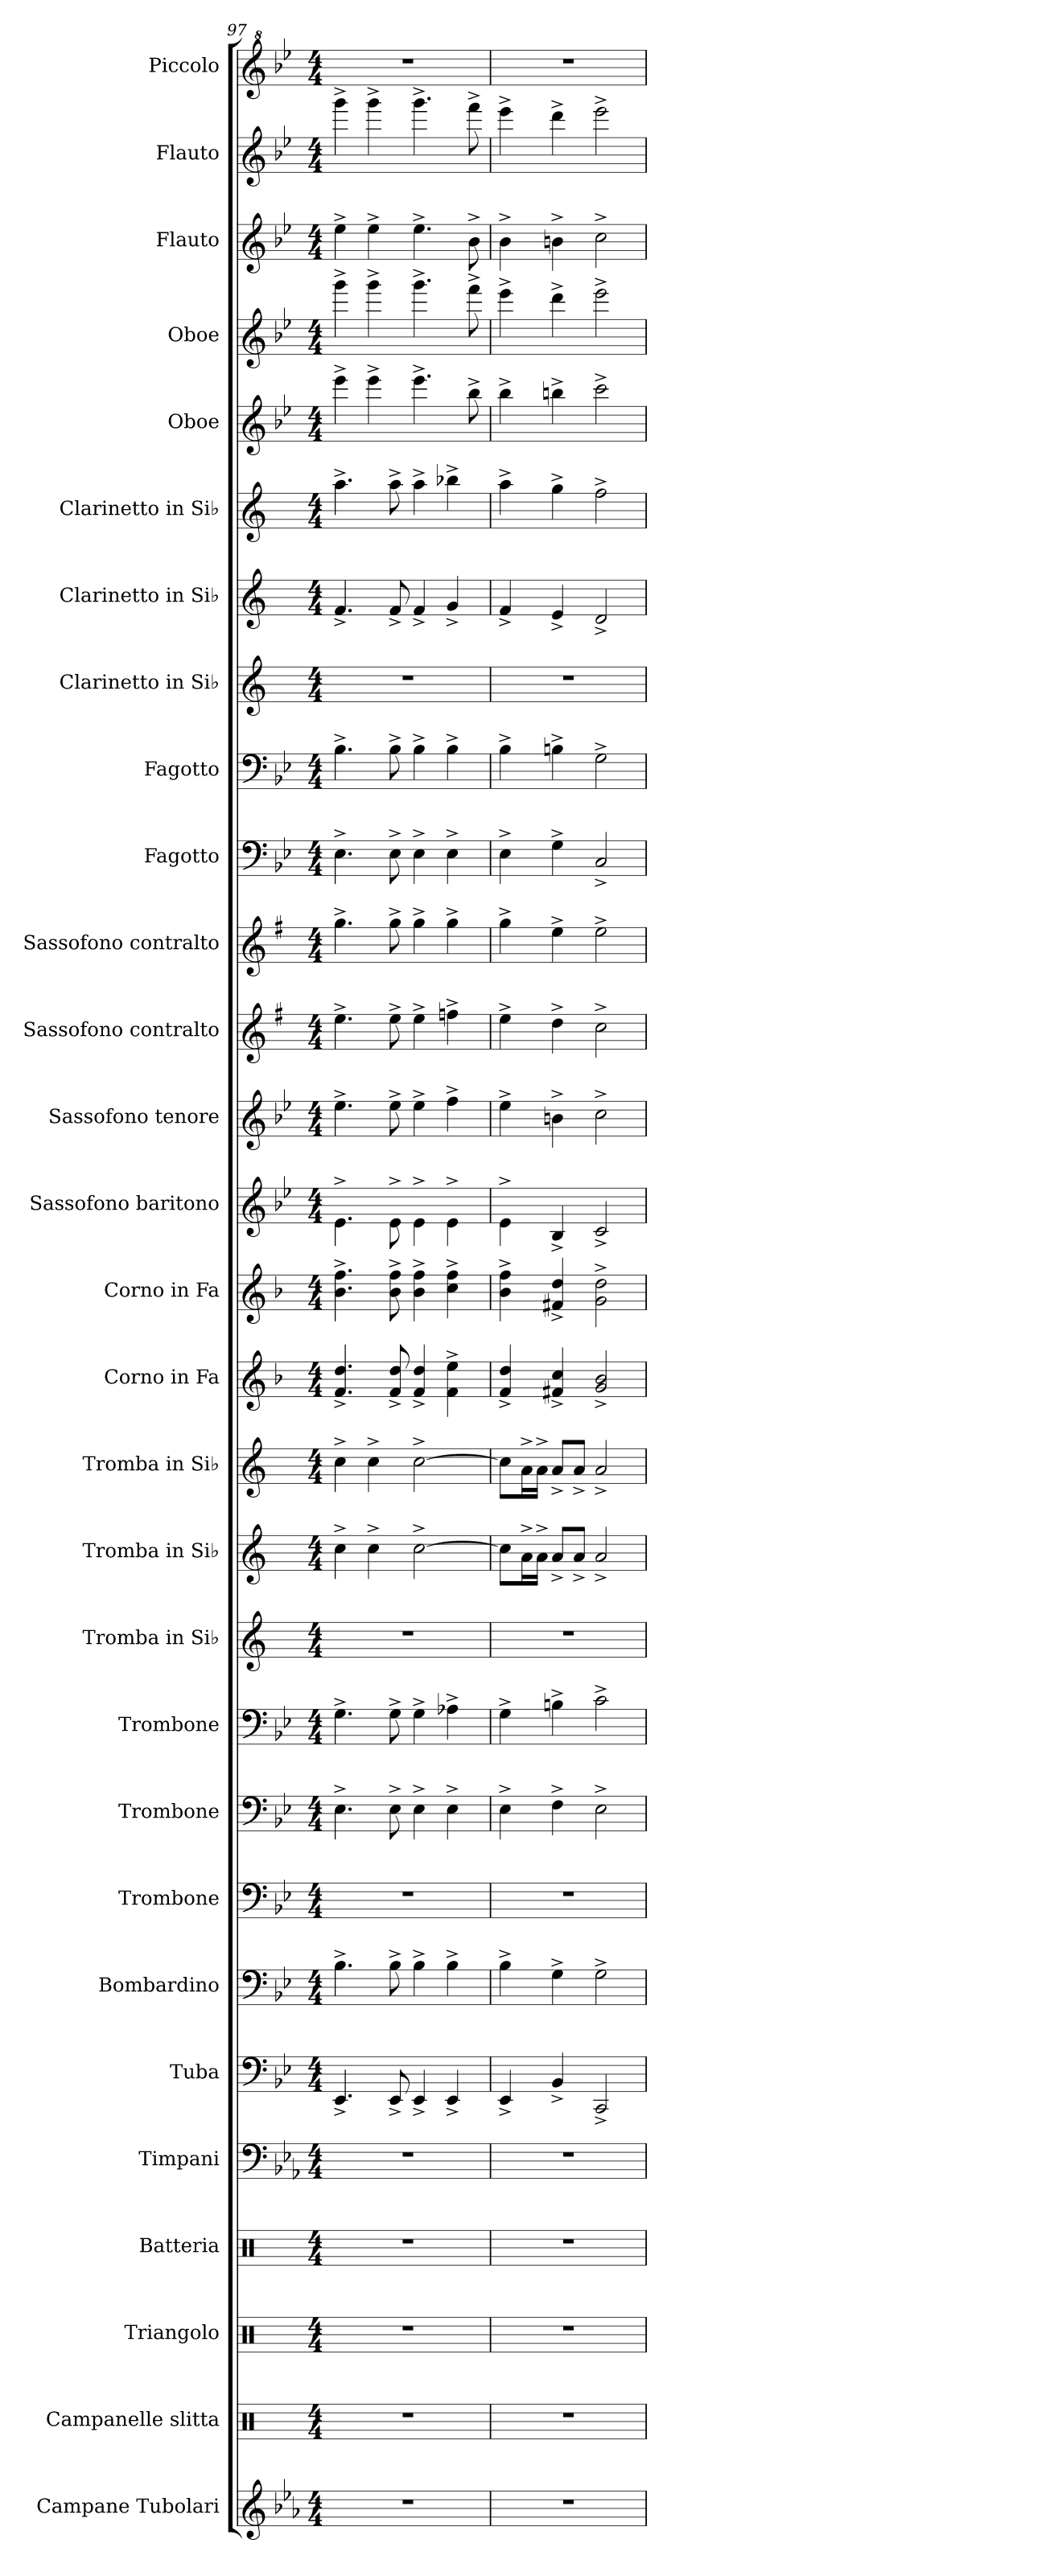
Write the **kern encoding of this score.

**kern	**kern	**kern	**kern	**kern	**kern	**kern	**kern	**kern	**kern	**kern	**kern	**kern	**kern	**kern	**kern	**kern	**kern	**kern	**kern	**kern	**kern	**kern	**kern	**kern	**kern	**kern	**kern	**kern
*part29	*part28	*part27	*part26	*part25	*part24	*part23	*part22	*part21	*part20	*part19	*part18	*part17	*part16	*part15	*part14	*part13	*part12	*part11	*part10	*part9	*part8	*part7	*part6	*part5	*part4	*part3	*part2	*part1
*staff29	*staff28	*staff27	*staff26	*staff25	*staff24	*staff23	*staff22	*staff21	*staff20	*staff19	*staff18	*staff17	*staff16	*staff15	*staff14	*staff13	*staff12	*staff11	*staff10	*staff9	*staff8	*staff7	*staff6	*staff5	*staff4	*staff3	*staff2	*staff1
*I"Campane Tubolari	*I"Campanelle slitta	*I"Triangolo	*I"Batteria	*I"Timpani	*I"Tuba	*I"Bombardino	*I"Trombone	*I"Trombone	*I"Trombone	*I"Tromba in Si♭	*I"Tromba in Si♭	*I"Tromba in Si♭	*I"Corno in Fa	*I"Corno in Fa	*I"Sassofono baritono	*I"Sassofono tenore	*I"Sassofono contralto	*I"Sassofono contralto	*I"Fagotto	*I"Fagotto	*I"Clarinetto in Si♭	*I"Clarinetto in Si♭	*I"Clarinetto in Si♭	*I"Oboe	*I"Oboe	*I"Flauto	*I"Flauto	*I"Piccolo
*I'Camp. tb.	*	*I'Triang.	*I'Batt.	*I'Timp.	*I'Tba.	*	*I'Tbn.	*I'Tbn.	*I'Tbn.	*I'Tr. Si♭	*I'Tr. Si♭	*I'Tr. Si♭	*I'Cor. Fa	*I'Cor. Fa	*	*	*	*	*I'Fag.	*I'Fag.	*I'Cl. Si♭	*I'Cl. Si♭	*I'Cl. Si♭	*I'Ob.	*I'Ob.	*I'Fl.	*I'Fl.	*
*clefG2	*clefX	*clefX	*clefX	*clefF4	*clefF4	*clefF4	*clefF4	*clefF4	*clefF4	*clefG2	*clefG2	*clefG2	*clefG2	*clefG2	*clefG2	*clefG2	*clefG2	*clefG2	*clefF4	*clefF4	*clefG2	*clefG2	*clefG2	*clefG2	*clefG2	*clefG2	*clefG2	*clefG^2
*	*	*	*	*	*	*	*	*	*	*ITrd1c2	*ITrd1c2	*ITrd1c2	*ITrd4c7	*ITrd4c7	*ITrd12c21	*ITrd8c14	*ITrd5c9	*ITrd5c9	*	*	*ITrd1c2	*ITrd1c2	*ITrd1c2	*	*	*	*	*ITrd-7c-12
*k[b-e-a-]	*k[]	*k[]	*k[]	*k[b-e-a-]	*k[b-e-]	*k[b-e-]	*k[b-e-]	*k[b-e-]	*k[b-e-]	*k[b-e-]	*k[b-e-]	*k[b-e-]	*k[b-e-]	*k[b-e-]	*k[b-e-]	*k[b-e-]	*k[b-e-]	*k[b-e-]	*k[b-e-]	*k[b-e-]	*k[b-e-]	*k[b-e-]	*k[b-e-]	*k[b-e-]	*k[b-e-]	*k[b-e-]	*k[b-e-]	*k[b-e-]
*M4/4	*M4/4	*M4/4	*M4/4	*M4/4	*M4/4	*M4/4	*M4/4	*M4/4	*M4/4	*M4/4	*M4/4	*M4/4	*M4/4	*M4/4	*M4/4	*M4/4	*M4/4	*M4/4	*M4/4	*M4/4	*M4/4	*M4/4	*M4/4	*M4/4	*M4/4	*M4/4	*M4/4	*M4/4
=97	=97	=97	=97	=97	=97	=97	=97	=97	=97	=97	=97	=97	=97	=97	=97	=97	=97	=97	=97	=97	=97	=97	=97	=97	=97	=97	=97	=97
1r	1r	1r	1r	1r	4.EE-^/	4.B-^\	1r	4.E-^\	4.G^\	1r	4b-^\	4b-^\	4.B-/^ 4.g/^	4.e-\^ 4.b-\^	4.E-^\	4.e-^\	4.g^\	4.b-^\	4.E-^\	4.B-^\	1r	4.e-^/	4.gg^\	4eee-^\	4ggg^\	4ee-^\	4ggg^\	1r
.	.	.	.	.	.	.	.	.	.	.	4b-^\	4b-^\	.	.	.	.	.	.	.	.	.	.	.	4eee-^\	4ggg^\	4ee-^\	4ggg^\	.
.	.	.	.	.	8EE-^/	8B-^\	.	8E-^\	8G^\	.	.	.	8B-/^ 8g/^	8e-\^ 8b-\^	8E-^\	8e-^\	8g^\	8b-^\	8E-^\	8B-^\	.	8e-^/	8gg^\	.	.	.	.	.
.	.	.	.	.	4EE-^/	4B-^\	.	4E-^\	4G^\	.	[2b-^\	[2b-^\	4B-/^ 4g/^	4e-\^ 4b-\^	4E-^\	4e-^\	4g^\	4b-^\	4E-^\	4B-^\	.	4e-^/	4gg^\	4.eee-^\	4.ggg^\	4.ee-^\	4.ggg^\	.
.	.	.	.	.	4EE-^/	4B-^\	.	4E-^\	4A-X^\	.	.	.	4B-\^ 4a\^	4f\^ 4b-\^	4E-^\	4f^\	4a-X^\	4b-^\	4E-^\	4B-^\	.	4f^/	4aa-X^\	.	.	.	.	.
.	.	.	.	.	.	.	.	.	.	.	.	.	.	.	.	.	.	.	.	.	.	.	.	8bb-^\	8fff^\	8b-^\	8fff^\	.
=98	=98	=98	=98	=98	=98	=98	=98	=98	=98	=98	=98	=98	=98	=98	=98	=98	=98	=98	=98	=98	=98	=98	=98	=98	=98	=98	=98	=98
1r	1r	1r	1r	1r	4EE-^/	4B-^\	1r	4E-^\	4G^\	1r	8b-\L]	8b-\L]	4B-/^ 4g/^	4e-\^ 4b-\^	4E-^\	4e-^\	4g^\	4b-^\	4E-^\	4B-^\	1r	4e-^/	4gg^\	4bb-^\	4eee-^\	4b-^\	4eee-^\	1r
.	.	.	.	.	.	.	.	.	.	.	16g^\L	16g^\L	.	.	.	.	.	.	.	.	.	.	.	.	.	.	.	.
.	.	.	.	.	.	.	.	.	.	.	16g^\JJ	16g^\JJ	.	.	.	.	.	.	.	.	.	.	.	.	.	.	.	.
.	.	.	.	.	4BB-^/	4G^\	.	4F^\	4Bn^\	.	8g^/L	8g^/L	4Bn/^ 4f/^	4Bn/^ 4g/^	4BB-^/	4Bn^\	4f^\	4g^\	4G^\	4Bn^\	.	4d^/	4ff^\	4bbn^\	4ddd^\	4bn^\	4ddd^\	.
.	.	.	.	.	.	.	.	.	.	.	8g^/J	8g^/J	.	.	.	.	.	.	.	.	.	.	.	.	.	.	.	.
.	.	.	.	.	2CC^/	2G^\	.	2E-^\	2c^\	.	2g^/	2g^/	2c/^ 2e-/^	2c\^ 2g\^	2C^/	2c^\	2e-^\	2g^\	2C^/	2G^\	.	2c^/	2ee-^\	2ccc^\	2eee-^\	2cc^\	2eee-^\	.
=	=	=	=	=	=	=	=	=	=	=	=	=	=	=	=	=	=	=	=	=	=	=	=	=	=	=	=	=
*-	*-	*-	*-	*-	*-	*-	*-	*-	*-	*-	*-	*-	*-	*-	*-	*-	*-	*-	*-	*-	*-	*-	*-	*-	*-	*-	*-	*-
